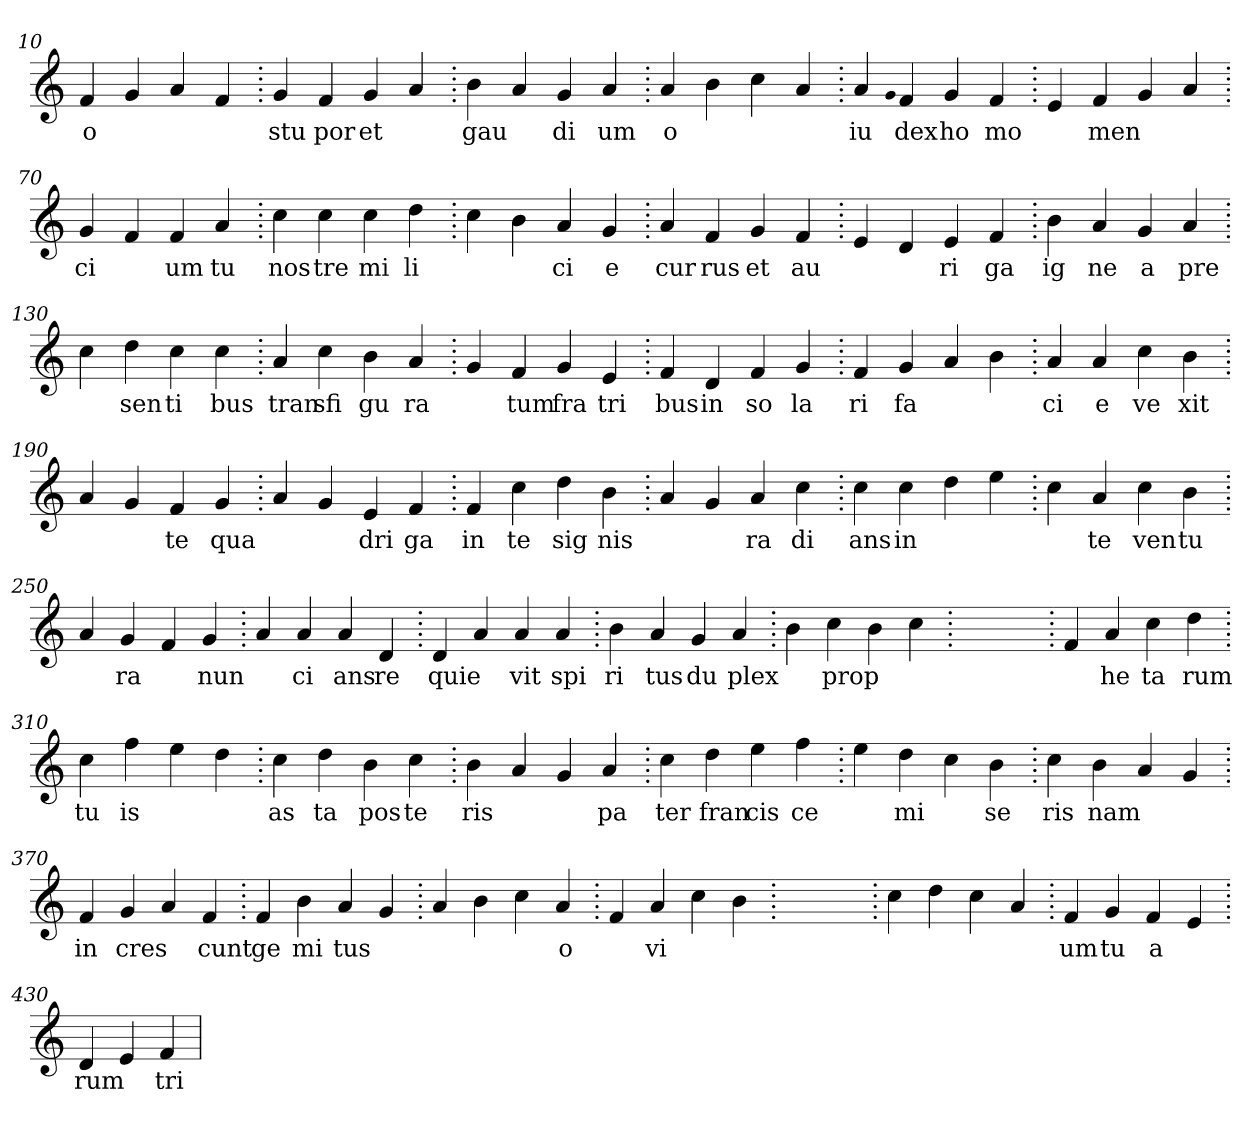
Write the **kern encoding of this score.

**kern	**text
*part1	*part1
*staff1	*staff1
*clefG2	*
=10.	=10.
4f	o
4g	.
4a	.
4f	.
=20.	=20.
4g	stu
4f	por
4g	et
4a	.
=30.	=30.
4b	gau
4a	.
4g	di
4a	um
=40.	=40.
4a	o
4b	.
4cc	.
4a	.
=50.	=50.
4a	iu
qqg	.
4f	dex
4g	ho
4f	mo
=60.	=60.
4e	.
4f	men
4g	.
4a	.
=70.	=70.
4g	ci
4f	.
4f	um
4a	tu
=80.	=80.
4cc	nos
4cc	tre
4cc	mi
4dd	li
=90.	=90.
4cc	.
4b	.
4a	ci
4g	e
=100.	=100.
4a	cur
4f	rus
4g	et
4f	au
=110.	=110.
4e	.
4d	.
4e	ri
4f	ga
=120.	=120.
4b	ig
4a	ne
4g	a
4a	pre
=130.	=130.
4cc	.
4dd	sen
4cc	ti
4cc	bus
=140.	=140.
4a	tran
4cc	sfi
4b	gu
4a	ra
=150.	=150.
4g	.
4f	tum
4g	fra
4e	tri
=160.	=160.
4f	bus
4d	in
4f	so
4g	la
=170.	=170.
4f	ri
4g	fa
4a	.
4b	.
=180.	=180.
4a	ci
4a	e
4cc	ve
4b	xit
=190.	=190.
4a	.
4g	.
4f	te
4g	qua
=200.	=200.
4a	.
4g	.
4e	dri
4f	ga
=210.	=210.
4f	in
4cc	te
4dd	sig
4b	nis
=220.	=220.
4a	.
4g	.
4a	ra
4cc	di
=230.	=230.
4cc	ans
4cc	in
4dd	.
4ee	.
=240.	=240.
4cc	.
4a	te
4cc	ven
4b	tu
=250.	=250.
4a	.
4g	ra
4f	.
4g	nun
=260.	=260.
4a	.
4a	ci
4a	ans
4d	re
=270.	=270.
4d	quie
4a	.
4a	vit
4a	spi
=280.	=280.
4b	ri
4a	tus
4g	du
4a	plex
=290.	=290.
4b	.
4cc	prop
4b	.
4cc	.
=300.	=300.
1ryy	.
=300.	=300.
4f	.
4a	he
4cc	ta
4dd	rum
=310.	=310.
4cc	tu
4ff	is
4ee	.
4dd	.
=320.	=320.
4cc	as
4dd	ta
4b	pos
4cc	te
=330.	=330.
4b	ris
4a	.
4g	.
4a	pa
=340.	=340.
4cc	ter
4dd	fran
4ee	cis
4ff	ce
=350.	=350.
4ee	.
4dd	mi
4cc	.
4b	se
=360.	=360.
4cc	ris
4b	nam
4a	.
4g	.
=370.	=370.
4f	in
4g	cres
4a	.
4f	cunt
=380.	=380.
4f	ge
4b	mi
4a	tus
4g	.
=390.	=390.
4a	.
4b	.
4cc	.
4a	o
=400.	=400.
4f	.
4a	vi
4cc	.
4b	.
=410.	=410.
1ryy	.
=410.	=410.
4cc	.
4dd	.
4cc	.
4a	.
=420.	=420.
4f	um
4g	tu
4f	a
4e	.
=430.	=430.
4d	rum
4e	.
4f	tri
=	=
*-	*-
